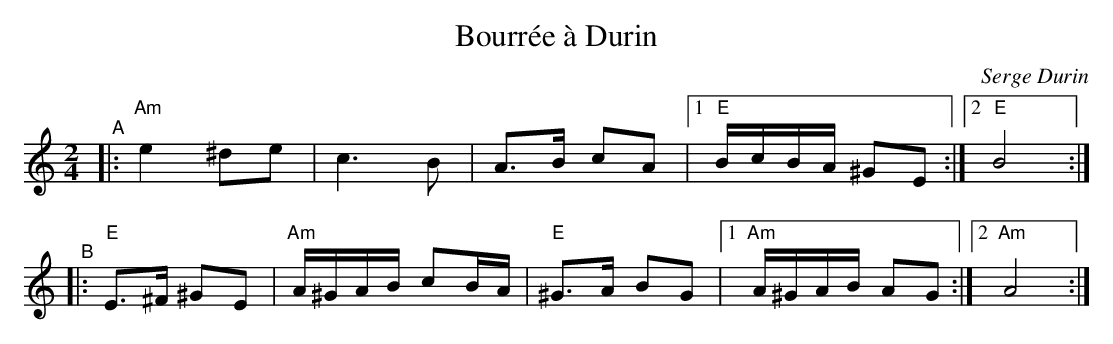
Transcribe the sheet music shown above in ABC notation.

X:1
T: Bourr\'ee \`a Durin
C: Serge Durin
M: 2/4
L: 1/16
K: Am
"^A"|: "Am"e4 ^d2e2 | c6 B2 | A3B c2A2 |1 "E"BcBA ^G2E2 :|2 "E"B8 :|
"^B"|: "E"E3^F ^G2E2 | "Am"A^GAB c2BA | "E"^G3A B2G2 |1 "Am"A^GAB A2G2 :|2 "Am"A8 :|
